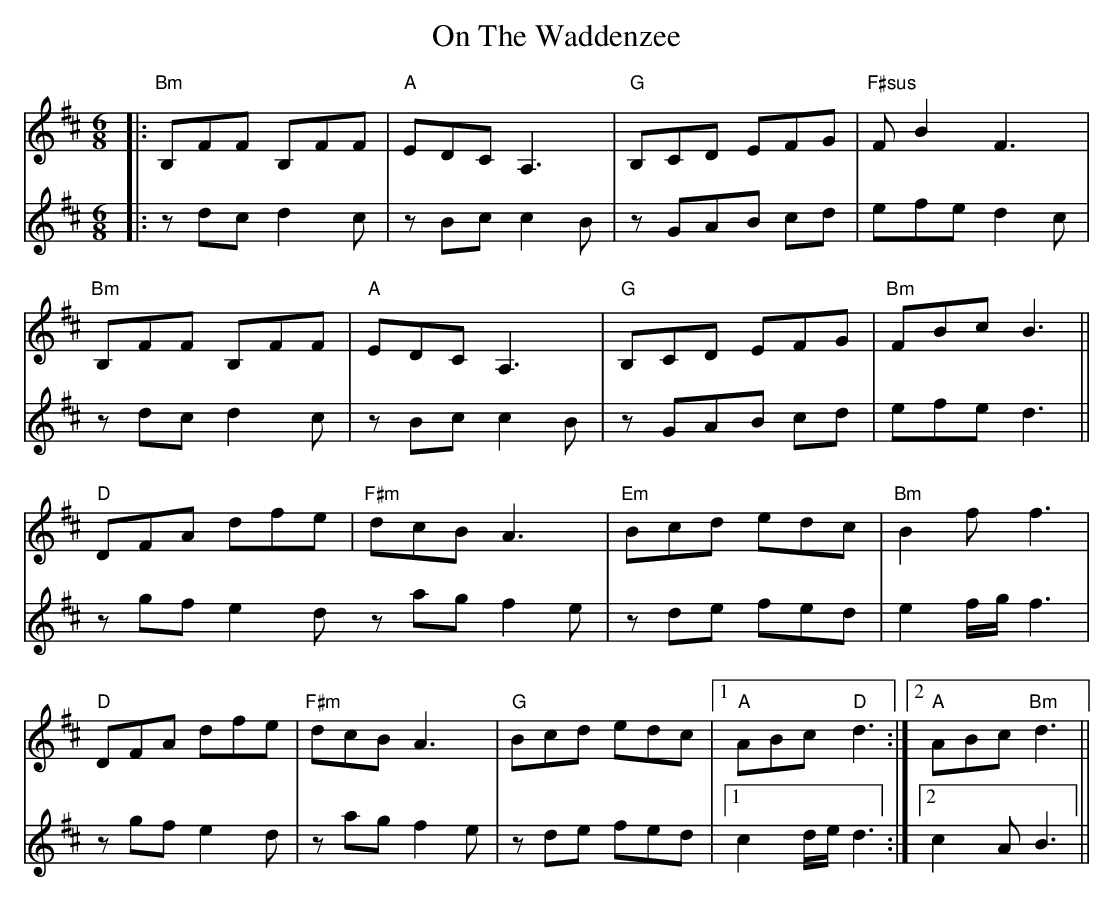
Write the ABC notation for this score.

X:1
T: On The Waddenzee
M: 6/8
L: 1/8
K: Bmin
V:1
|:"Bm"B,FF B,FF | "A"EDC A,3 | "G"B,CD EFG | "F#sus" F B2 F3|
"Bm"B,FF B,FF | "A"EDC A,3 | "G" B,CD EFG |"Bm" FBc B3 ||
"D"DFA dfe | "F#m" dcB A3 | "Em" Bcd edc | "Bm" B2 f f3 |
"D" DFA dfe | "F#m" dcB A3 | "G" Bcd edc |1 "A" ABc "D"d3 :|2 "A" ABc "Bm"d3 ||
V:2
|:z dc d2 c | z Bc c2 B | zGAB cd | efe d2 c |
z dc d2 c | z Bc c2 B | zGAB cd |efe d3 ||
z gf e2d z ag f2 e | z de fed |e2 f/g/ f3|
z gf e2d |z ag f2e | z de fed |1 c2 d/e/ d3:|2 c2 A B3||
